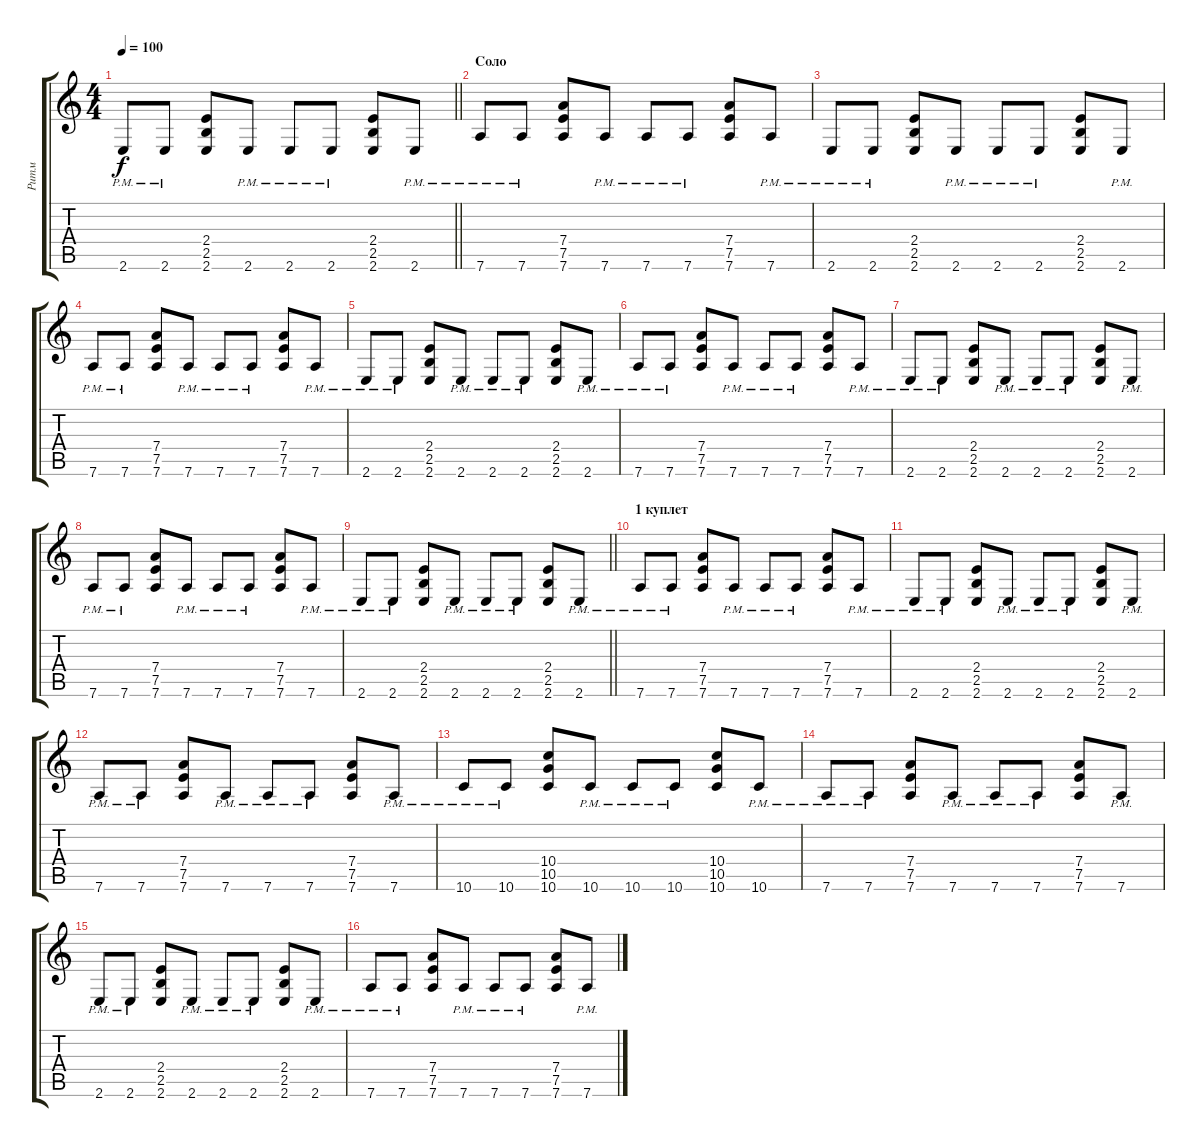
\track ("Ритм" "Ритм") {instrument distortionguitar}
\staff {score tabs}
\tuning (E4 B3 G3 D3 A2 D2) {hide}
\ts (4 4)
\tempo 100
\clef g2
\barLineRight lightlight
\ks c
2.6{pm}.8{dy f} 2.6{pm}.8 (2.4 2.5 2.6).8 2.6{pm}.8 2.6{pm}.8 2.6{pm}.8 (2.4 2.5 2.6).8 2.6{pm}.8 |
\section ("" "Соло")
7.6{pm}.8 7.6{pm}.8 (7.4 7.5 7.6).8 7.6{pm}.8 7.6{pm}.8 7.6{pm}.8 (7.4 7.5 7.6).8 7.6{pm}.8 |
2.6{pm}.8 2.6{pm}.8 (2.4 2.5 2.6).8 2.6{pm}.8 2.6{pm}.8 2.6{pm}.8 (2.4 2.5 2.6).8 2.6{pm}.8 |
7.6{pm}.8 7.6{pm}.8 (7.4 7.5 7.6).8 7.6{pm}.8 7.6{pm}.8 7.6{pm}.8 (7.4 7.5 7.6).8 7.6{pm}.8 |
2.6{pm}.8 2.6{pm}.8 (2.4 2.5 2.6).8 2.6{pm}.8 2.6{pm}.8 2.6{pm}.8 (2.4 2.5 2.6).8 2.6{pm}.8 |
7.6{pm}.8 7.6{pm}.8 (7.4 7.5 7.6).8 7.6{pm}.8 7.6{pm}.8 7.6{pm}.8 (7.4 7.5 7.6).8 7.6{pm}.8 |
2.6{pm}.8 2.6{pm}.8 (2.4 2.5 2.6).8 2.6{pm}.8 2.6{pm}.8 2.6{pm}.8 (2.4 2.5 2.6).8 2.6{pm}.8 |
7.6{pm}.8 7.6{pm}.8 (7.4 7.5 7.6).8 7.6{pm}.8 7.6{pm}.8 7.6{pm}.8 (7.4 7.5 7.6).8 7.6{pm}.8 |
\barLineRight lightlight
2.6{pm}.8 2.6{pm}.8 (2.4 2.5 2.6).8 2.6{pm}.8 2.6{pm}.8 2.6{pm}.8 (2.4 2.5 2.6).8 2.6{pm}.8 |
\section ("" "1 куплет")
7.6{pm}.8 7.6{pm}.8 (7.4 7.5 7.6).8 7.6{pm}.8 7.6{pm}.8 7.6{pm}.8 (7.4 7.5 7.6).8 7.6{pm}.8 |
2.6{pm}.8 2.6{pm}.8 (2.4 2.5 2.6).8 2.6{pm}.8 2.6{pm}.8 2.6{pm}.8 (2.4 2.5 2.6).8 2.6{pm}.8 |
7.6{pm}.8 7.6{pm}.8 (7.4 7.5 7.6).8 7.6{pm}.8 7.6{pm}.8 7.6{pm}.8 (7.4 7.5 7.6).8 7.6{pm}.8 |
10.6{pm}.8 10.6{pm}.8 (10.4 10.5 10.6).8 10.6{pm}.8 10.6{pm}.8 10.6{pm}.8 (10.4 10.5 10.6).8 10.6{pm}.8 |
7.6{pm}.8 7.6{pm}.8 (7.4 7.5 7.6).8 7.6{pm}.8 7.6{pm}.8 7.6{pm}.8 (7.4 7.5 7.6).8 7.6{pm}.8 |
2.6{pm}.8 2.6{pm}.8 (2.4 2.5 2.6).8 2.6{pm}.8 2.6{pm}.8 2.6{pm}.8 (2.4 2.5 2.6).8 2.6{pm}.8 |
7.6{pm}.8 7.6{pm}.8 (7.4 7.5 7.6).8 7.6{pm}.8 7.6{pm}.8 7.6{pm}.8 (7.4 7.5 7.6).8 7.6{pm}.8
